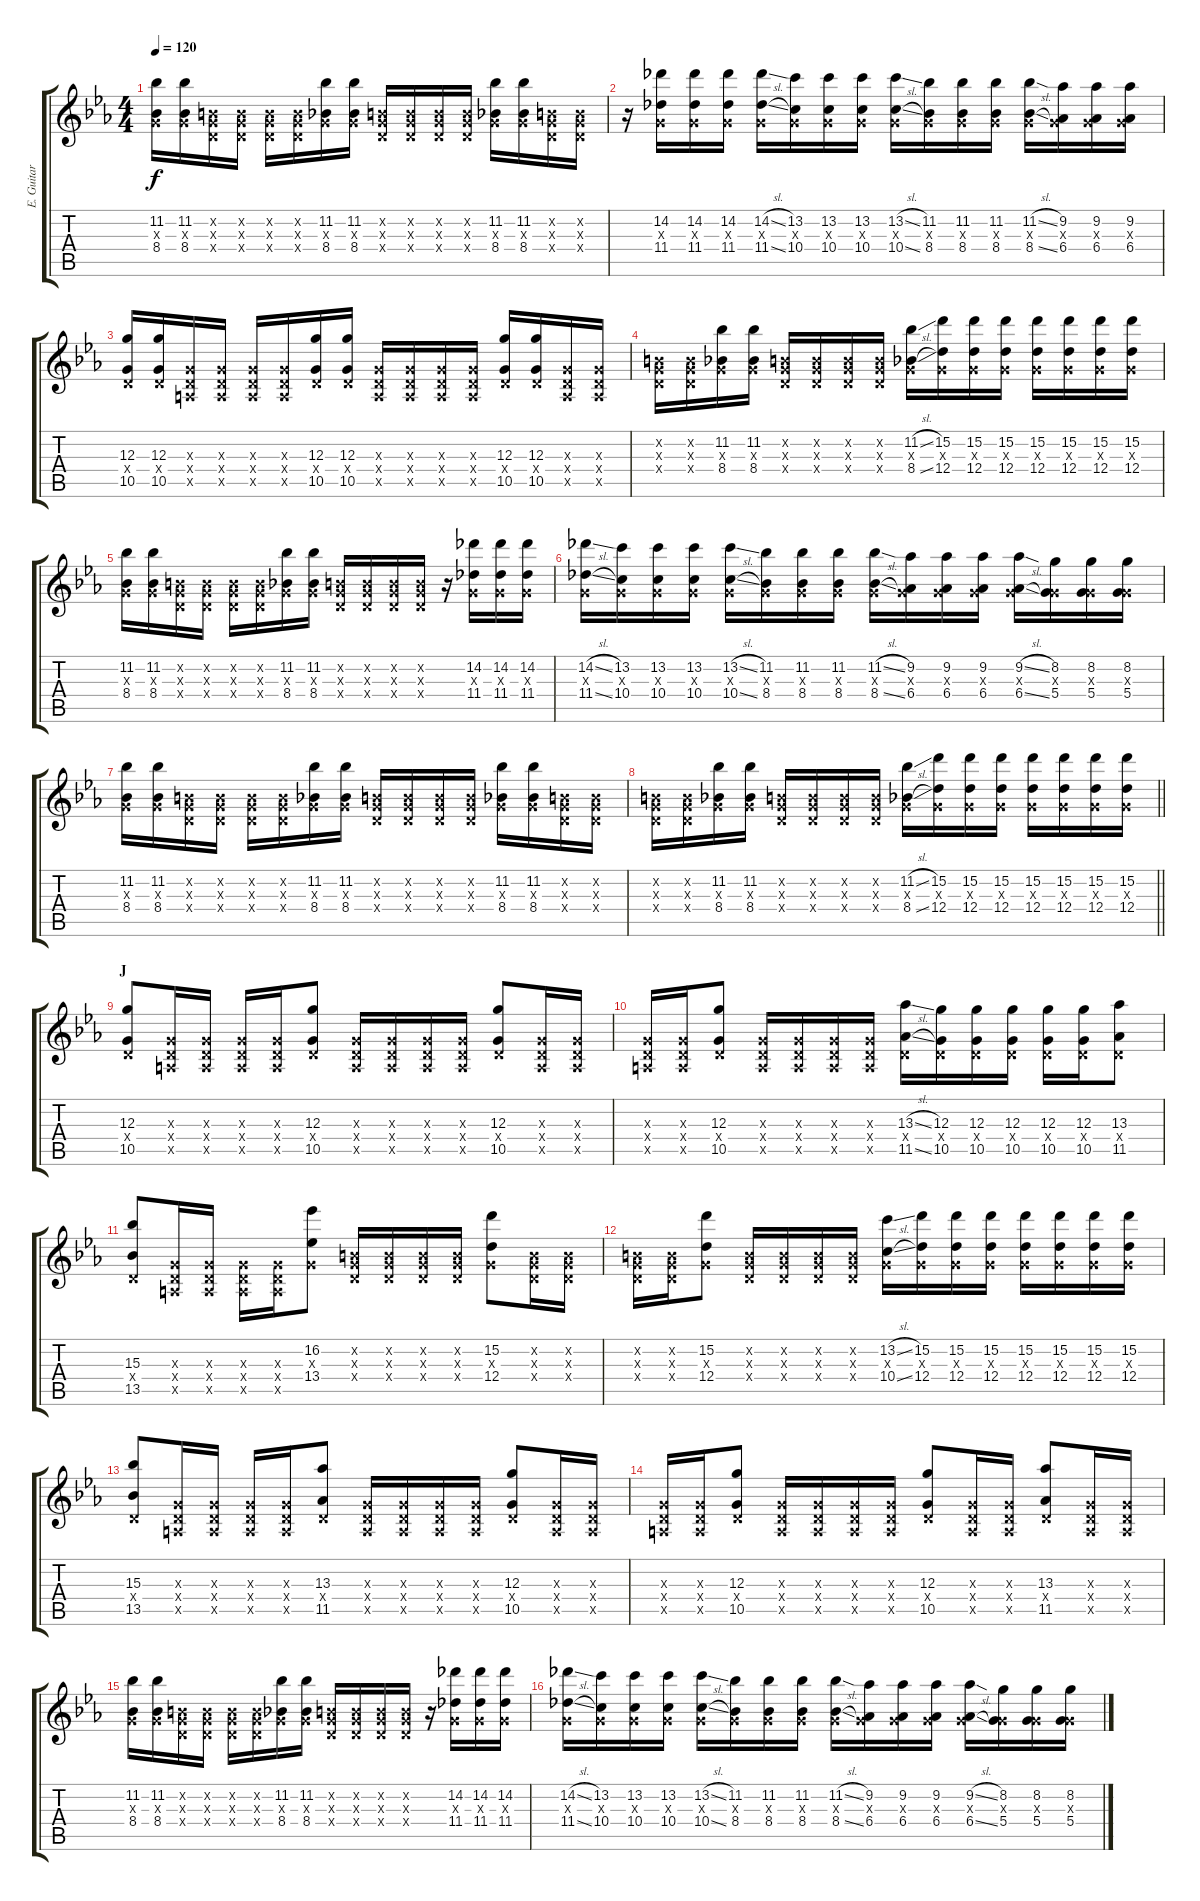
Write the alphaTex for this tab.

\track ("E. Guitar I" "E. Guitar ") {instrument overdrivenguitar}
\staff {score tabs}
\tuning (E4 B3 G3 D3 A2 E2) {hide}
\ts (4 4)
\tempo 120
\clef g2
\ks eb
(11.2 0.3{x} 8.4).16{dy f} (11.2 0.3{x} 8.4).16 (0.2{x} 0.3{x} 0.4{x}).16 (0.2{x} 0.3{x} 0.4{x}).16 (0.2{x} 0.3{x} 0.4{x}).16 (0.2{x} 0.3{x} 0.4{x}).16 (11.2 0.3{x} 8.4).16 (11.2 0.3{x} 8.4).16 (0.2{x} 0.3{x} 0.4{x}).16 (0.2{x} 0.3{x} 0.4{x}).16 (0.2{x} 0.3{x} 0.4{x}).16 (0.2{x} 0.3{x} 0.4{x}).16 (11.2 0.3{x} 8.4).16 (11.2 0.3{x} 8.4).16 (0.2{x} 0.3{x} 0.4{x}).16 (0.2{x} 0.3{x} 0.4{x}).16 |
r.16 (14.2 0.3{x} 11.4).16 (14.2 0.3{x} 11.4).16 (14.2 0.3{x} 11.4).16 (14.2{sl} 0.3{x} 11.4{sl}).16 (13.2 0.3{x} 10.4).16 (13.2 0.3{x} 10.4).16 (13.2 0.3{x} 10.4).16 (13.2{sl} 0.3{x} 10.4{sl}).16 (11.2 0.3{x} 8.4).16 (11.2 0.3{x} 8.4).16 (11.2 0.3{x} 8.4).16 (11.2{sl} 0.3{x} 8.4{sl}).16 (9.2 0.3{x} 6.4).16 (9.2 0.3{x} 6.4).16 (9.2 0.3{x} 6.4).16 |
(12.3 0.4{x} 10.5).16 (12.3 0.4{x} 10.5).16 (0.3{x} 0.4{x} 0.5{x}).16 (0.3{x} 0.4{x} 0.5{x}).16 (0.3{x} 0.4{x} 0.5{x}).16 (0.3{x} 0.4{x} 0.5{x}).16 (12.3 0.4{x} 10.5).16 (12.3 0.4{x} 10.5).16 (0.3{x} 0.4{x} 0.5{x}).16 (0.3{x} 0.4{x} 0.5{x}).16 (0.3{x} 0.4{x} 0.5{x}).16 (0.3{x} 0.4{x} 0.5{x}).16 (12.3 0.4{x} 10.5).16 (12.3 0.4{x} 10.5).16 (0.3{x} 0.4{x} 0.5{x}).16 (0.3{x} 0.4{x} 0.5{x}).16 |
(0.2{x} 0.3{x} 0.4{x}).16 (0.2{x} 0.3{x} 0.4{x}).16 (11.2 0.3{x} 8.4).16 (11.2 0.3{x} 8.4).16 (0.2{x} 0.3{x} 0.4{x}).16 (0.2{x} 0.3{x} 0.4{x}).16 (0.2{x} 0.3{x} 0.4{x}).16 (0.2{x} 0.3{x} 0.4{x}).16 (11.2{sl} 0.3{x} 8.4{sl}).16 (15.2 0.3{x} 12.4).16 (15.2 0.3{x} 12.4).16 (15.2 0.3{x} 12.4).16 (15.2 0.3{x} 12.4).16 (15.2 0.3{x} 12.4).16 (15.2 0.3{x} 12.4).16 (15.2 0.3{x} 12.4).16 |
(11.2 0.3{x} 8.4).16 (11.2 0.3{x} 8.4).16 (0.2{x} 0.3{x} 0.4{x}).16 (0.2{x} 0.3{x} 0.4{x}).16 (0.2{x} 0.3{x} 0.4{x}).16 (0.2{x} 0.3{x} 0.4{x}).16 (11.2 0.3{x} 8.4).16 (11.2 0.3{x} 8.4).16 (0.2{x} 0.3{x} 0.4{x}).16 (0.2{x} 0.3{x} 0.4{x}).16 (0.2{x} 0.3{x} 0.4{x}).16 (0.2{x} 0.3{x} 0.4{x}).16 r.16 (14.2 0.3{x} 11.4).16 (14.2 0.3{x} 11.4).16 (14.2 0.3{x} 11.4).16 |
(14.2{sl} 0.3{x} 11.4{sl}).16 (13.2 0.3{x} 10.4).16 (13.2 0.3{x} 10.4).16 (13.2 0.3{x} 10.4).16 (13.2{sl} 0.3{x} 10.4{sl}).16 (11.2 0.3{x} 8.4).16 (11.2 0.3{x} 8.4).16 (11.2 0.3{x} 8.4).16 (11.2{sl} 0.3{x} 8.4{sl}).16 (9.2 0.3{x} 6.4).16 (9.2 0.3{x} 6.4).16 (9.2 0.3{x} 6.4).16 (9.2{sl} 0.3{x} 6.4{sl}).16 (8.2 0.3{x} 5.4).16 (8.2 0.3{x} 5.4).16 (8.2 0.3{x} 5.4).16 |
(11.2 0.3{x} 8.4).16 (11.2 0.3{x} 8.4).16 (0.2{x} 0.3{x} 0.4{x}).16 (0.2{x} 0.3{x} 0.4{x}).16 (0.2{x} 0.3{x} 0.4{x}).16 (0.2{x} 0.3{x} 0.4{x}).16 (11.2 0.3{x} 8.4).16 (11.2 0.3{x} 8.4).16 (0.2{x} 0.3{x} 0.4{x}).16 (0.2{x} 0.3{x} 0.4{x}).16 (0.2{x} 0.3{x} 0.4{x}).16 (0.2{x} 0.3{x} 0.4{x}).16 (11.2 0.3{x} 8.4).16 (11.2 0.3{x} 8.4).16 (0.2{x} 0.3{x} 0.4{x}).16 (0.2{x} 0.3{x} 0.4{x}).16 |
\barLineRight lightlight
(0.2{x} 0.3{x} 0.4{x}).16 (0.2{x} 0.3{x} 0.4{x}).16 (11.2 0.3{x} 8.4).16 (11.2 0.3{x} 8.4).16 (0.2{x} 0.3{x} 0.4{x}).16 (0.2{x} 0.3{x} 0.4{x}).16 (0.2{x} 0.3{x} 0.4{x}).16 (0.2{x} 0.3{x} 0.4{x}).16 (11.2{sl} 0.3{x} 8.4{sl}).16 (15.2 0.3{x} 12.4).16 (15.2 0.3{x} 12.4).16 (15.2 0.3{x} 12.4).16 (15.2 0.3{x} 12.4).16 (15.2 0.3{x} 12.4).16 (15.2 0.3{x} 12.4).16 (15.2 0.3{x} 12.4).16 |
\section ("" "J")
(12.3 0.4{x} 10.5).8 (0.3{x} 0.4{x} 0.5{x}).16 (0.3{x} 0.4{x} 0.5{x}).16 (0.3{x} 0.4{x} 0.5{x}).16 (0.3{x} 0.4{x} 0.5{x}).16 (12.3 0.4{x} 10.5).8 (0.3{x} 0.4{x} 0.5{x}).16 (0.3{x} 0.4{x} 0.5{x}).16 (0.3{x} 0.4{x} 0.5{x}).16 (0.3{x} 0.4{x} 0.5{x}).16 (12.3 0.4{x} 10.5).8 (0.3{x} 0.4{x} 0.5{x}).16 (0.3{x} 0.4{x} 0.5{x}).16 |
(0.3{x} 0.4{x} 0.5{x}).16 (0.3{x} 0.4{x} 0.5{x}).16 (12.3 0.4{x} 10.5).8 (0.3{x} 0.4{x} 0.5{x}).16 (0.3{x} 0.4{x} 0.5{x}).16 (0.3{x} 0.4{x} 0.5{x}).16 (0.3{x} 0.4{x} 0.5{x}).16 (13.3{sl} 0.4{x} 11.5{sl}).16 (12.3 0.4{x} 10.5).16 (12.3 0.4{x} 10.5).16 (12.3 0.4{x} 10.5).16 (12.3 0.4{x} 10.5).16 (12.3 0.4{x} 10.5).16 (13.3 0.4{x} 11.5).8 |
(15.3 0.4{x} 13.5).8 (0.3{x} 0.4{x} 0.5{x}).16 (0.3{x} 0.4{x} 0.5{x}).16 (0.3{x} 0.4{x} 0.5{x}).16 (0.3{x} 0.4{x} 0.5{x}).16 (16.2 0.3{x} 13.4).8 (0.2{x} 0.3{x} 0.4{x}).16 (0.2{x} 0.3{x} 0.4{x}).16 (0.2{x} 0.3{x} 0.4{x}).16 (0.2{x} 0.3{x} 0.4{x}).16 (15.2 0.3{x} 12.4).8 (0.2{x} 0.3{x} 0.4{x}).16 (0.2{x} 0.3{x} 0.4{x}).16 |
(0.2{x} 0.3{x} 0.4{x}).16 (0.2{x} 0.3{x} 0.4{x}).16 (15.2 0.3{x} 12.4).8 (0.2{x} 0.3{x} 0.4{x}).16 (0.2{x} 0.3{x} 0.4{x}).16 (0.2{x} 0.3{x} 0.4{x}).16 (0.2{x} 0.3{x} 0.4{x}).16 (13.2{sl} 0.3{x} 10.4{sl}).16 (15.2 0.3{x} 12.4).16 (15.2 0.3{x} 12.4).16 (15.2 0.3{x} 12.4).16 (15.2 0.3{x} 12.4).16 (15.2 0.3{x} 12.4).16 (15.2 0.3{x} 12.4).16 (15.2 0.3{x} 12.4).16 |
(15.3 0.4{x} 13.5).8 (0.3{x} 0.4{x} 0.5{x}).16 (0.3{x} 0.4{x} 0.5{x}).16 (0.3{x} 0.4{x} 0.5{x}).16 (0.3{x} 0.4{x} 0.5{x}).16 (13.3 0.4{x} 11.5).8 (0.3{x} 0.4{x} 0.5{x}).16 (0.3{x} 0.4{x} 0.5{x}).16 (0.3{x} 0.4{x} 0.5{x}).16 (0.3{x} 0.4{x} 0.5{x}).16 (12.3 0.4{x} 10.5).8 (0.3{x} 0.4{x} 0.5{x}).16 (0.3{x} 0.4{x} 0.5{x}).16 |
(0.3{x} 0.4{x} 0.5{x}).16 (0.3{x} 0.4{x} 0.5{x}).16 (12.3 0.4{x} 10.5).8 (0.3{x} 0.4{x} 0.5{x}).16 (0.3{x} 0.4{x} 0.5{x}).16 (0.3{x} 0.4{x} 0.5{x}).16 (0.3{x} 0.4{x} 0.5{x}).16 (12.3 0.4{x} 10.5).8 (0.3{x} 0.4{x} 0.5{x}).16 (0.3{x} 0.4{x} 0.5{x}).16 (13.3 0.4{x} 11.5).8 (0.3{x} 0.4{x} 0.5{x}).16 (0.3{x} 0.4{x} 0.5{x}).16 |
(11.2 0.3{x} 8.4).16 (11.2 0.3{x} 8.4).16 (0.2{x} 0.3{x} 0.4{x}).16 (0.2{x} 0.3{x} 0.4{x}).16 (0.2{x} 0.3{x} 0.4{x}).16 (0.2{x} 0.3{x} 0.4{x}).16 (11.2 0.3{x} 8.4).16 (11.2 0.3{x} 8.4).16 (0.2{x} 0.3{x} 0.4{x}).16 (0.2{x} 0.3{x} 0.4{x}).16 (0.2{x} 0.3{x} 0.4{x}).16 (0.2{x} 0.3{x} 0.4{x}).16 r.16 (14.2 0.3{x} 11.4).16 (14.2 0.3{x} 11.4).16 (14.2 0.3{x} 11.4).16 |
(14.2{sl} 0.3{x} 11.4{sl}).16 (13.2 0.3{x} 10.4).16 (13.2 0.3{x} 10.4).16 (13.2 0.3{x} 10.4).16 (13.2{sl} 0.3{x} 10.4{sl}).16 (11.2 0.3{x} 8.4).16 (11.2 0.3{x} 8.4).16 (11.2 0.3{x} 8.4).16 (11.2{sl} 0.3{x} 8.4{sl}).16 (9.2 0.3{x} 6.4).16 (9.2 0.3{x} 6.4).16 (9.2 0.3{x} 6.4).16 (9.2{sl} 0.3{x} 6.4{sl}).16 (8.2 0.3{x} 5.4).16 (8.2 0.3{x} 5.4).16 (8.2 0.3{x} 5.4).16
